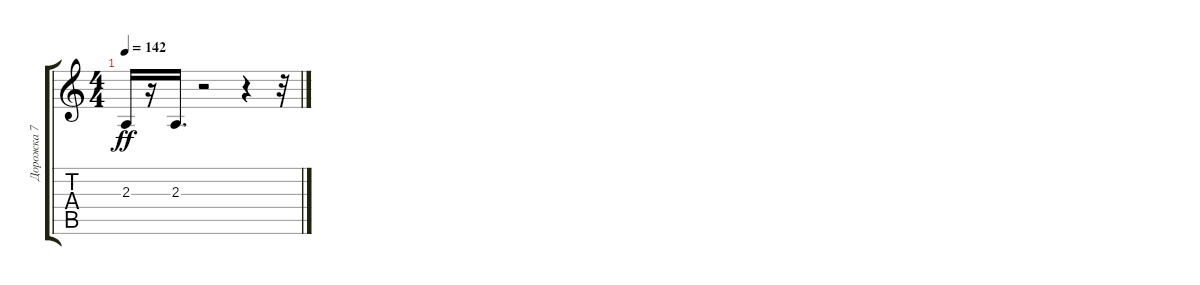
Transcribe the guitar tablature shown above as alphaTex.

\track ("Дорожка 7" "Дорожка 7") {instrument acousticgrandpiano}
\staff {score tabs}
\tuning (E4 B3 G3 D3 A2 E2) {hide}
\ts (4 4)
\tempo 142
\clef g2
\ks c
2.3.16{dy ff} r.16 2.3.16{d} r.2 r.4 r.32
